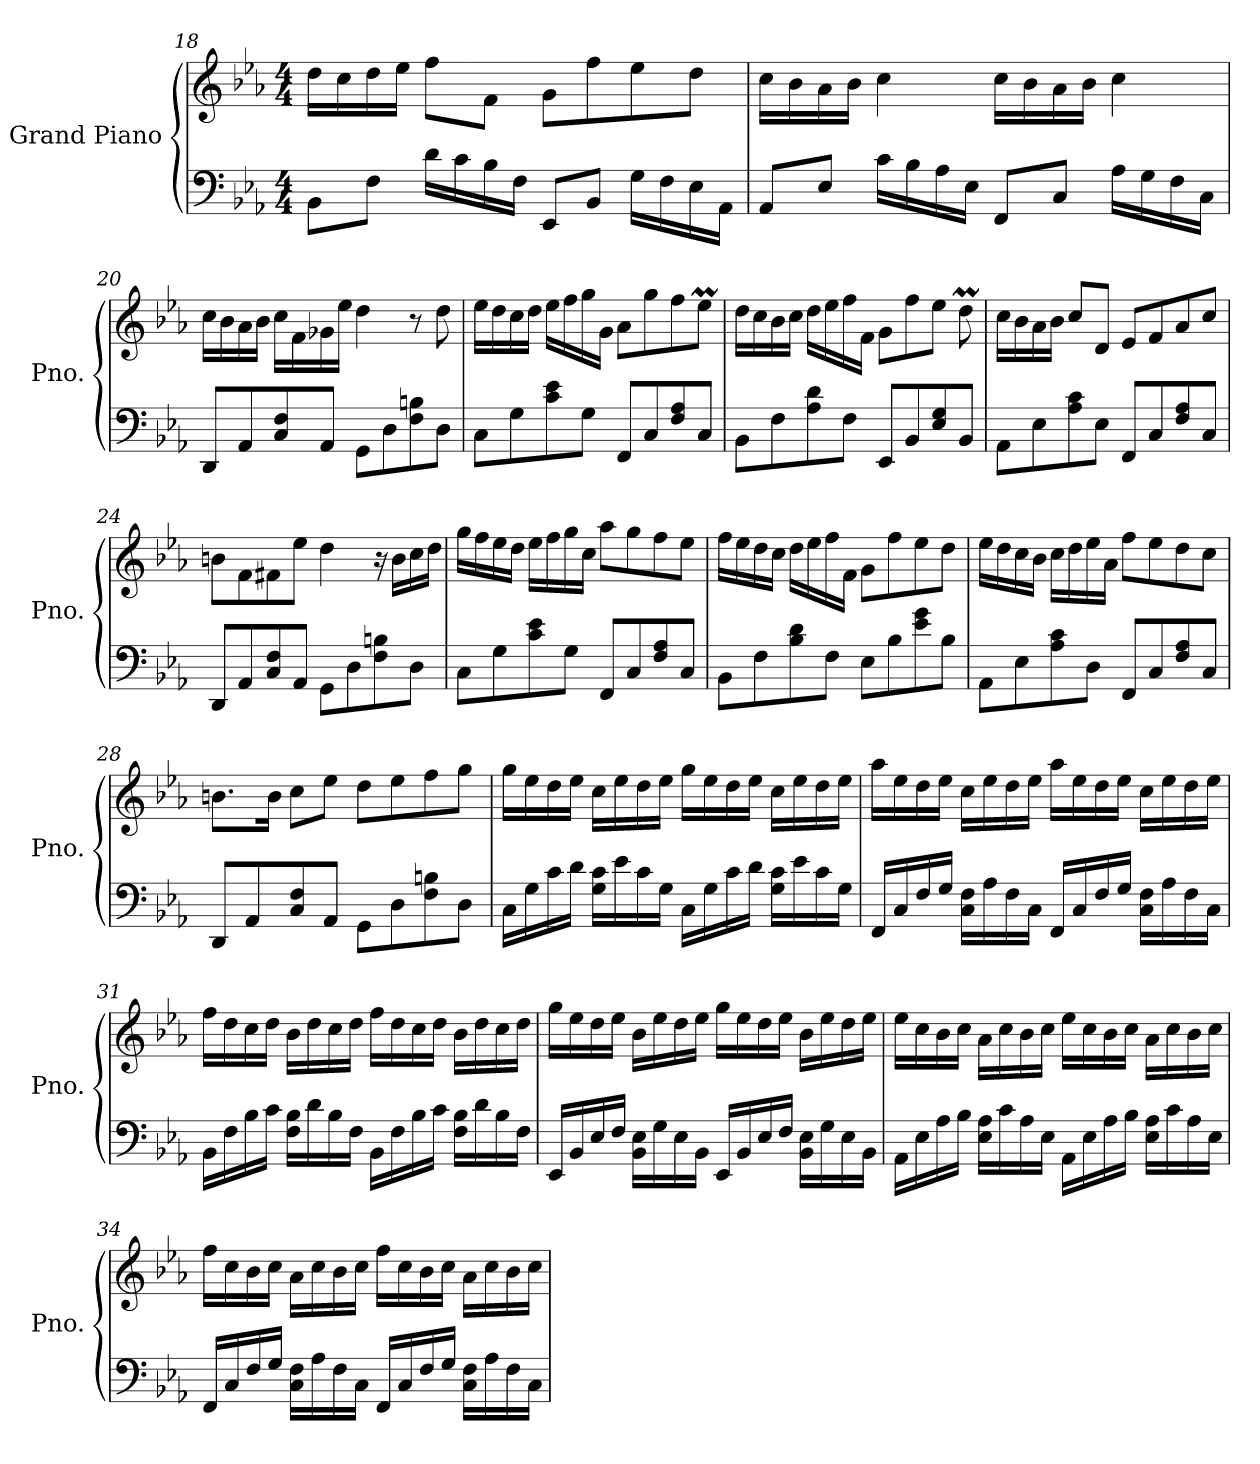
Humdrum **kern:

**kern	**kern
*part1	*part1
*staff2	*staff1
*I"Grand Piano	*
*I'Pno.	*
!!LO:LB:g=z
*clefF4	*clefG2
*k[b-e-a-]	*k[b-e-a-]
*M4/4	*M4/4
=18	=18
8BB-\L	16dd\LL
.	16cc\
8F\J	16dd\
.	16ee-\JJ
16d\LL	8ff\L
16c\	.
16B-\	8f\J
16F\JJ	.
8EE-/L	8g\L
8BB-/J	8ff\
16G\LL	8ee-\
16F\	.
16E-\	8dd\J
16AA-\JJ	.
=19	=19
8AA-/L	16cc\LL
.	16b-\
8E-/J	16a-\
.	16b-\JJ
16c\LL	4cc\
16B-\	.
16A-\	.
16E-\JJ	.
8FF/L	16cc\LL
.	16b-\
8C/J	16a-\
.	16b-\JJ
16A-\LL	4cc\
16G\	.
16F\	.
16C\JJ	.
=20	=20
8DD/L	16cc\LL
.	16b-\
8AA-/	16a-\
.	16b-\JJ
8C/ 8F/	16cc\LL
.	16f\
8AA-/J	16g-X\
.	16ee-\JJ
8GG\L	4dd\
8D\	.
8F\ 8Bn\	8r
8D\J	8dd\
!!LO:LB:g=z
=21	=21
8C\L	16ee-\LL
.	16dd\
8G\	16cc\
.	16dd\JJ
8c\ 8e-\	16ee-\LL
.	16ff\
8G\J	16gg\
.	16g\JJ
8FF/L	8a-\L
8C/	8gg\
8F/ 8A-/	8ff\
8C/J	8ee-M\J
=22	=22
8BB-\L	16dd\LL
.	16cc\
8F\	16b-\
.	16cc\JJ
8A-\ 8d\	16dd\LL
.	16ee-\
8F\J	16ff\
.	16f\JJ
8EE-/L	8g\L
8BB-/	8ff\
8E-/ 8G/	8ee-\J
8BB-/J	8ddm\
=23	=23
8AA-\L	16cc\LL
.	16b-\
8E-\	16a-\
.	16b-\JJ
8A-\ 8c\	8cc/L
8E-\J	8d/J
8FF/L	8e-/L
8C/	8f/
8F/ 8A-/	8a-/
8C/J	8cc/J
=24	=24
8DD/L	8bn\L
8AA-/	8f\
8C/ 8F/	8f#X\
8AA-/J	8ee-\J
8GG\L	4dd\
8D\	.
8F\ 8Bn\	16r
.	16b\LL
8D\J	16cc\
.	16dd\JJ
!!LO:LB:g=z
=25	=25
8C\L	16gg\LL
.	16ff\
8G\	16ee-\
.	16dd\JJ
8c\ 8e-\	16ee-\LL
.	16ff\
8G\J	16gg\
.	16cc\JJ
8FF/L	8aa-\L
8C/	8gg\
8F/ 8A-/	8ff\
8C/J	8ee-\J
=26	=26
8BB-\L	16ff\LL
.	16ee-\
8F\	16dd\
.	16cc\JJ
8B-\ 8d\	16dd\LL
.	16ee-\
8F\J	16ff\
.	16f\JJ
8E-\L	8g\L
8B-\	8ff\
8e-\ 8g\	8ee-\
8B-\J	8dd\J
=27	=27
8AA-\L	16ee-\LL
.	16dd\
8E-\	16cc\
.	16b-\JJ
8A-\ 8c\	16cc\LL
.	16dd\
8D\J	16ee-\
.	16a-\JJ
8FF/L	8ff\L
8C/	8ee-\
8F/ 8A-/	8dd\
8C/J	8cc\J
=28	=28
8DD/L	8.bn\L
8AA-/	.
.	16b\Jk
8C/ 8F/	8cc\L
8AA-/J	8ee-\J
8GG\L	8dd\L
8D\	8ee-\
8F\ 8Bn\	8ff\
8D\J	8gg\J
!!LO:PB:g=z
=29	=29
16C\LL	16gg\LL
16G\	16ee-\
16c\	16dd\
16d\JJ	16ee-\JJ
16G\ 16c\LL	16cc\LL
16e-\	16ee-\
16c\	16dd\
16G\JJ	16ee-\JJ
16C\LL	16gg\LL
16G\	16ee-\
16c\	16dd\
16d\JJ	16ee-\JJ
16G\ 16c\LL	16cc\LL
16e-\	16ee-\
16c\	16dd\
16G\JJ	16ee-\JJ
=30	=30
16FF/LL	16aa-\LL
16C/	16ee-\
16F/	16dd\
16G/JJ	16ee-\JJ
16C\ 16F\LL	16cc\LL
16A-\	16ee-\
16F\	16dd\
16C\JJ	16ee-\JJ
16FF/LL	16aa-\LL
16C/	16ee-\
16F/	16dd\
16G/JJ	16ee-\JJ
16C\ 16F\LL	16cc\LL
16A-\	16ee-\
16F\	16dd\
16C\JJ	16ee-\JJ
!!LO:LB:g=z
=31	=31
16BB-\LL	16ff\LL
16F\	16dd\
16B-\	16cc\
16c\JJ	16dd\JJ
16F\ 16B-\LL	16b-\LL
16d\	16dd\
16B-\	16cc\
16F\JJ	16dd\JJ
16BB-\LL	16ff\LL
16F\	16dd\
16B-\	16cc\
16c\JJ	16dd\JJ
16F\ 16B-\LL	16b-\LL
16d\	16dd\
16B-\	16cc\
16F\JJ	16dd\JJ
=32	=32
16EE-/LL	16gg\LL
16BB-/	16ee-\
16E-/	16dd\
16F/JJ	16ee-\JJ
16BB-\ 16E-\LL	16b-\LL
16G\	16ee-\
16E-\	16dd\
16BB-\JJ	16ee-\JJ
16EE-/LL	16gg\LL
16BB-/	16ee-\
16E-/	16dd\
16F/JJ	16ee-\JJ
16BB-\ 16E-\LL	16b-\LL
16G\	16ee-\
16E-\	16dd\
16BB-\JJ	16ee-\JJ
!!LO:LB:g=z
=33	=33
16AA-\LL	16ee-\LL
16E-\	16cc\
16A-\	16b-\
16B-\JJ	16cc\JJ
16E-\ 16A-\LL	16a-\LL
16c\	16cc\
16A-\	16b-\
16E-\JJ	16cc\JJ
16AA-\LL	16ee-\LL
16E-\	16cc\
16A-\	16b-\
16B-\JJ	16cc\JJ
16E-\ 16A-\LL	16a-\LL
16c\	16cc\
16A-\	16b-\
16E-\JJ	16cc\JJ
=34	=34
16FF/LL	16ff\LL
16C/	16cc\
16F/	16b-\
16G/JJ	16cc\JJ
16C\ 16F\LL	16a-\LL
16A-\	16cc\
16F\	16b-\
16C\JJ	16cc\JJ
16FF/LL	16ff\LL
16C/	16cc\
16F/	16b-\
16G/JJ	16cc\JJ
16C\ 16F\LL	16a-\LL
16A-\	16cc\
16F\	16b-\
16C\JJ	16cc\JJ
=	=
*-	*-
